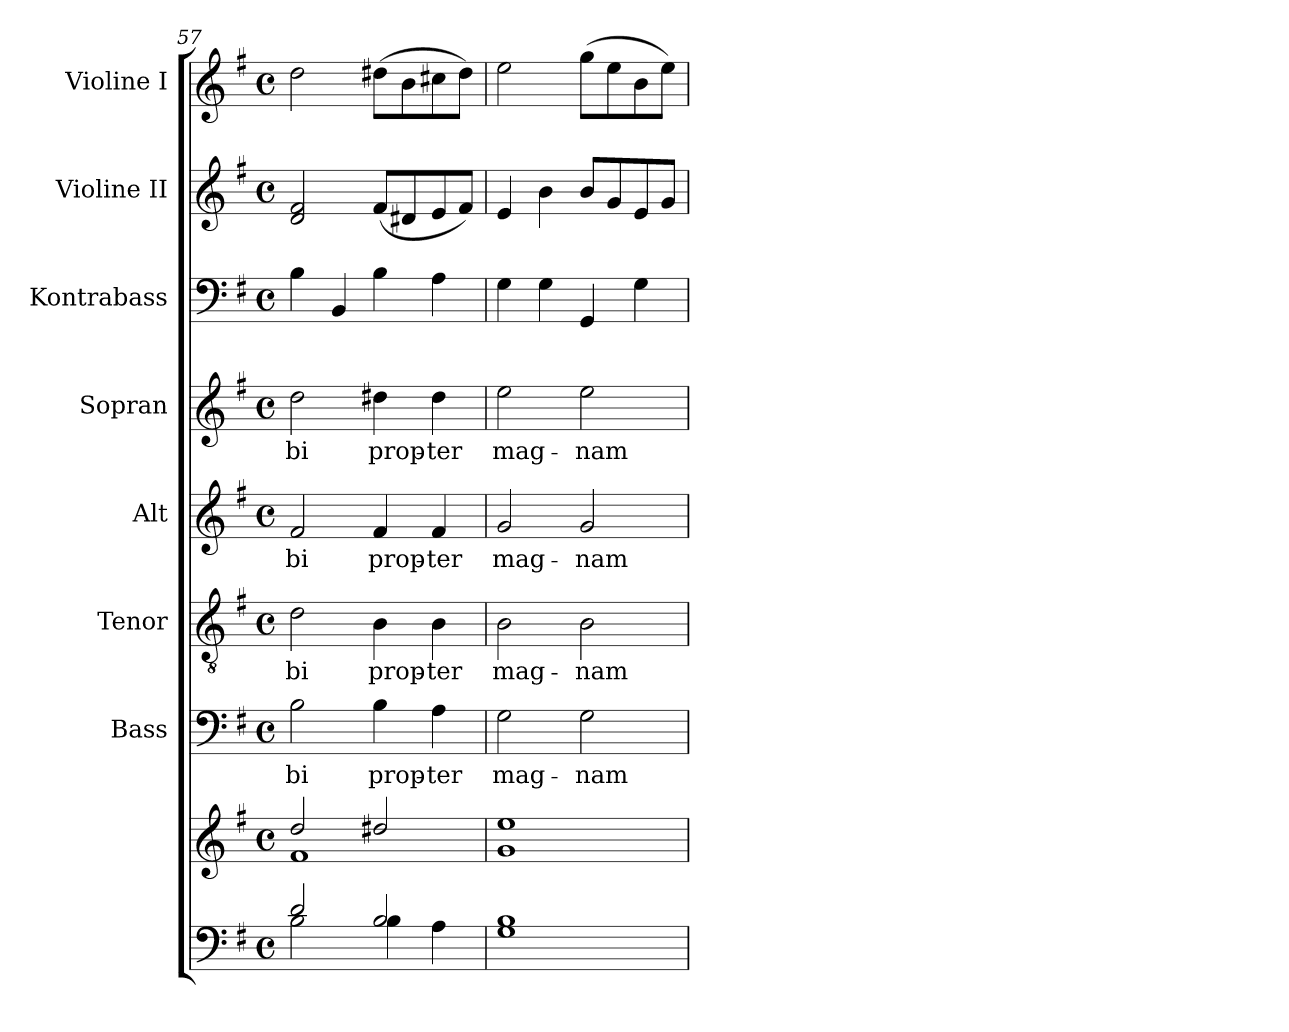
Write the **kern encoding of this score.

**kern	**kern	**kern	**text	**kern	**text	**kern	**text	**kern	**text	**kern	**kern	**kern
*part8	*part8	*part7	*part7	*part6	*part6	*part5	*part5	*part4	*part4	*part3	*part2	*part1
*staff9	*staff8	*staff7	*staff7	*staff6	*staff6	*staff5	*staff5	*staff4	*staff4	*staff3	*staff2	*staff1
*	*	*I"Bass	*	*I"Tenor	*	*I"Alt	*	*I"Sopran	*	*I"Kontrabass	*I"Violine II	*I"Violine I
*	*	*I'B.	*	*I'T.	*	*I'A.	*	*I'S.	*	*I'Kb.	*I'Vl. II	*I'Vl. I
*clefF4	*clefG2	*clefF4	*	*clefGv2	*	*clefG2	*	*clefG2	*	*clefF4	*clefG2	*clefG2
*	*	*	*	*	*	*	*	*	*	*ITrd7c12	*	*
*k[f#]	*k[f#]	*k[f#]	*	*k[f#]	*	*k[f#]	*	*k[f#]	*	*k[f#]	*k[f#]	*k[f#]
*G:	*G:	*G:	*	*G:	*	*G:	*	*G:	*	*G:	*G:	*G:
*M4/4	*M4/4	*M4/4	*	*M4/4	*	*M4/4	*	*M4/4	*	*M4/4	*M4/4	*M4/4
*met(c)	*met(c)	*met(c)	*	*met(c)	*	*met(c)	*	*met(c)	*	*met(c)	*met(c)	*met(c)
=57	=57	=57	=57	=57	=57	=57	=57	=57	=57	=57	=57	=57
*^	*^	*	*	*	*	*	*	*	*	*	*	*
!	!	!	!	!	!LO:LY:b	!	!LO:LY:b	!	!LO:LY:b	!	!LO:LY:b	!	!	!
2d/	2B\	2dd/	1f#	2B\	-bi	2d\	-bi	2f#/	-bi	2dd\	-bi	4BB\	2d/ 2f#/	2dd\
.	.	.	.	.	.	.	.	.	.	.	.	4BBB/	.	.
!	!	!	!	!	!LO:LY:b	!	!LO:LY:b	!	!LO:LY:b	!	!LO:LY:b	!	!	!
2B/	4B\	2dd#X/	.	4B\	prop-	4B\	prop-	4f#/	prop-	4dd#X\	prop-	4BB\	(<8f#/L	(>8dd#X\L
.	.	.	.	.	.	.	.	.	.	.	.	.	8d#X/	8b\
!	!	!	!	!	!LO:LY:b	!	!LO:LY:b	!	!LO:LY:b	!	!LO:LY:b	!	!	!
.	4A\	.	.	4A\	-ter	4B\	-ter	4f#/	-ter	4dd#\	-ter	4AA\	8e/	8cc#X\
.	.	.	.	.	.	.	.	.	.	.	.	.	8f#/J)	8dd#\J)
=58	=58	=58	=58	=58	=58	=58	=58	=58	=58	=58	=58	=58	=58	=58
!	!	!	!	!	!LO:LY:b	!	!LO:LY:b	!	!LO:LY:b	!	!LO:LY:b	!	!	!
1B	1G	1ee	1g	2G\	mag-	2B\	mag-	2g/	mag-	2ee\	mag-	4GG\	4e/	2ee\
.	.	.	.	.	.	.	.	.	.	.	.	4GG\	4b\	.
!	!	!	!	!	!LO:LY:b	!	!LO:LY:b	!	!LO:LY:b	!	!LO:LY:b	!	!	!
.	.	.	.	2G\	-nam	2B\	-nam	2g/	-nam	2ee\	-nam	4GGG/	8b/L	(>8gg\L
.	.	.	.	.	.	.	.	.	.	.	.	.	8g/	8ee\
.	.	.	.	.	.	.	.	.	.	.	.	4GG\	8e/	8b\
.	.	.	.	.	.	.	.	.	.	.	.	.	8g/J	8ee\J)
*v	*v	*	*	*	*	*	*	*	*	*	*	*	*	*
*	*v	*v	*	*	*	*	*	*	*	*	*	*	*
=	=	=	=	=	=	=	=	=	=	=	=	=
*-	*-	*-	*-	*-	*-	*-	*-	*-	*-	*-	*-	*-
